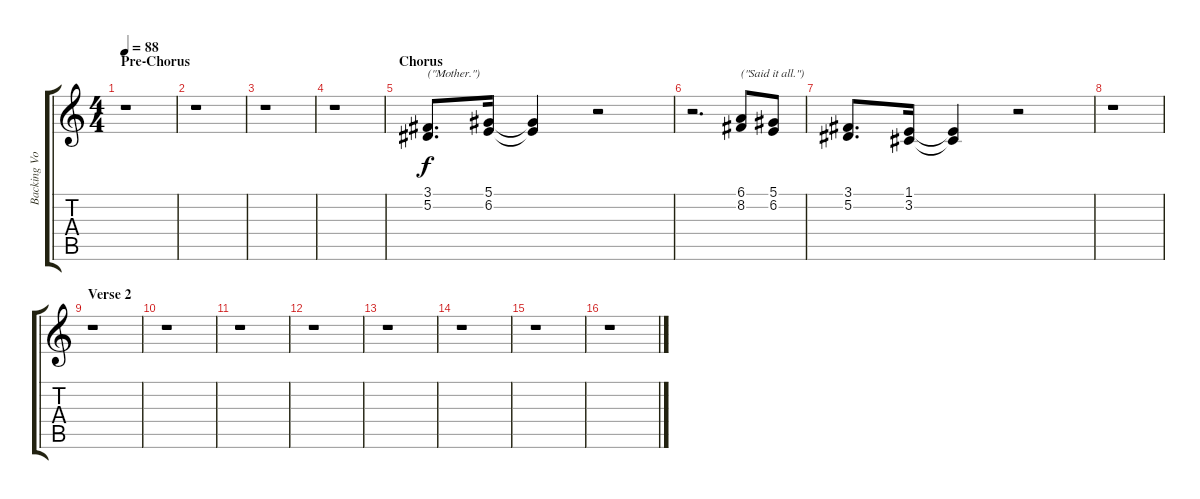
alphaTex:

\track ("Backing Vocals" "Backing Vo") {instrument lead2sawtooth}
\staff {score tabs}
\tuning (Eb4 Bb3 Gb3 Db3 Ab2 Db2) {hide}
\ts (4 4)
\section ("" "Pre-Chorus")
\tempo 88
\clef g2
\ks c
r.1{dy f} |
r.1 |
r.1 |
r.1 |
\section ("" "Chorus")
(3.1 5.2).8{d txt "(\"Mother.\")"} (5.1 6.2).16 (5.1{t} 6.2{t}).4 r.2 |
r.2{d} (6.1 8.2).8{txt "(\"Said it all.\")"} (5.1 6.2).8 |
(3.1 5.2).8{d} (1.1 3.2).16 (1.1{t} 3.2{t}).4 r.2 |
r.1 |
\section ("" "Verse 2")
r.1 |
r.1 |
r.1 |
r.1 |
r.1 |
r.1 |
r.1 |
r.1
